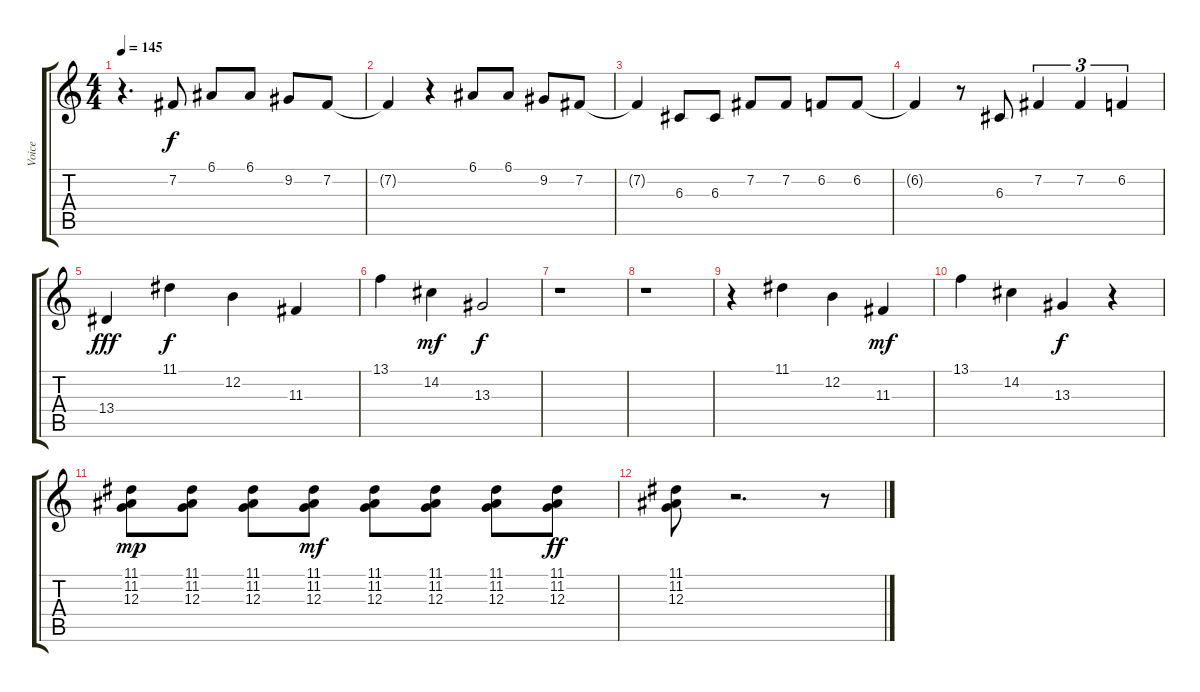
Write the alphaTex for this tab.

\track ("Voice" "Voice") {instrument lead8bassandlead}
\staff {score tabs}
\tuning (E4 B3 G3 D3 A2 E2) {hide}
\ts (4 4)
\tempo 145
\clef g2
\ks c
r.4{d dy f} 7.2.8 6.1.8 6.1.8 9.2.8 7.2.8 |
7.2{t}.4 r.4 6.1.8 6.1.8 9.2.8 7.2.8 |
7.2{t}.4 6.3.8 6.3.8 7.2.8 7.2.8 6.2.8 6.2.8 |
6.2{t}.4 r.8 6.3.8 7.2.4{tu (3 2)} 7.2.4{tu (3 2)} 6.2.4{tu (3 2)} |
13.4.4{dy fff volume 12 balance 3 instrument electricpiano1} 11.1.4{dy f} 12.2.4 11.3.4 |
13.1.4 14.2.4{dy mf} 13.3.2{dy f} |
r.1 |
r.1 |
r.4 11.1.4 12.2.4 11.3.4{dy mf} |
13.1.4 14.2.4 13.3.4{dy f} r.4 |
(11.1 11.2 12.3).8{dy mp} (11.1 11.2 12.3).8 (11.1 11.2 12.3).8 (11.1 11.2 12.3).8{dy mf} (11.1 11.2 12.3).8 (11.1 11.2 12.3).8 (11.1 11.2 12.3).8 (11.1 11.2 12.3).8{dy ff} |
(11.1 11.2 12.3).8 r.2{d} r.8
